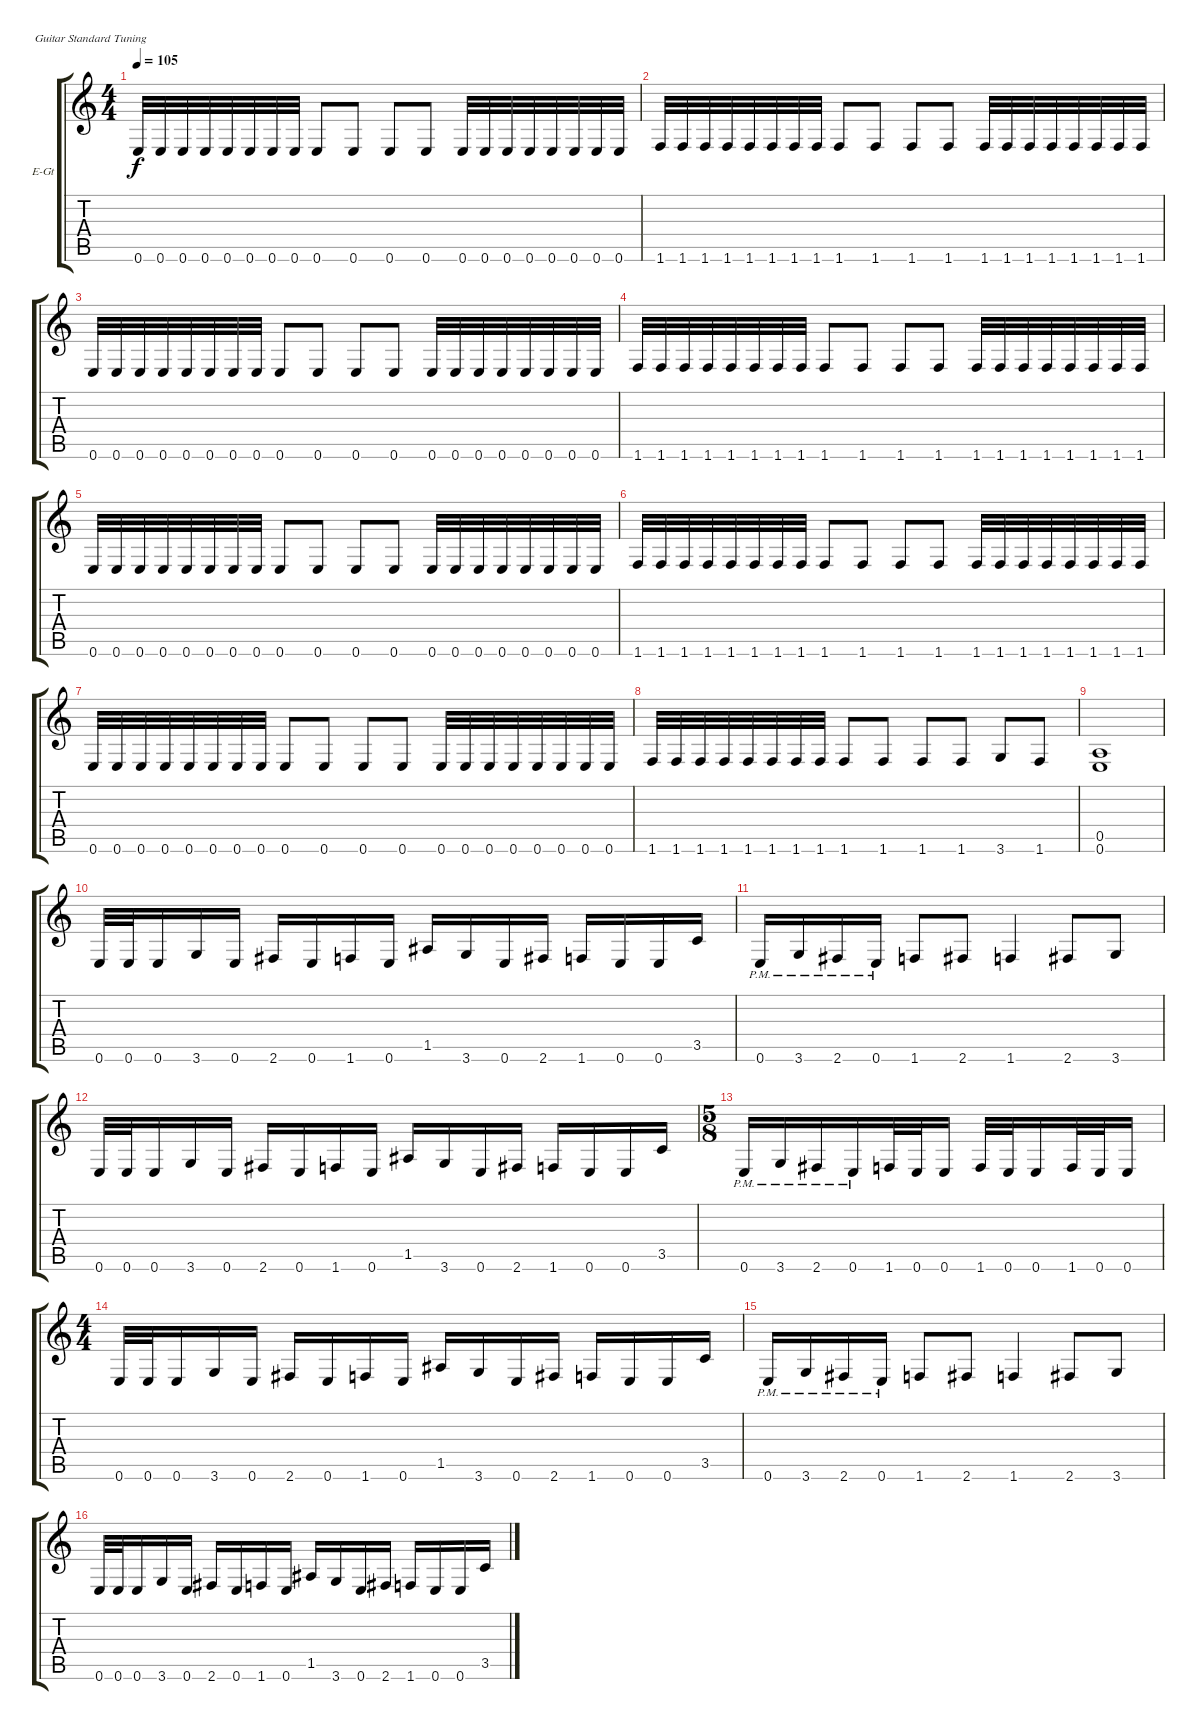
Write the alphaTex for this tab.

\defaultSystemsLayout 4
\bracketExtendMode groupsimilarinstruments
\firstSystemTrackNameOrientation horizontal
\otherSystemsTrackNameOrientation horizontal
\track ("Distortion" "E-Gt") {instrument distortionguitar}
\staff {score tabs}
\tuning (E4 B3 G3 D3 A2 E2)
\ts (4 4)
\tempo 105
\clef g2
\ks c
0.6.32{dy f} 0.6.32 0.6.32 0.6.32 0.6.32 0.6.32 0.6.32 0.6.32 0.6.8 0.6.8 0.6.8 0.6.8 0.6.32 0.6.32 0.6.32 0.6.32 0.6.32 0.6.32 0.6.32 0.6.32 |
1.6.32 1.6.32 1.6.32 1.6.32 1.6.32 1.6.32 1.6.32 1.6.32 1.6.8 1.6.8 1.6.8 1.6.8 1.6.32 1.6.32 1.6.32 1.6.32 1.6.32 1.6.32 1.6.32 1.6.32 |
0.6.32 0.6.32 0.6.32 0.6.32 0.6.32 0.6.32 0.6.32 0.6.32 0.6.8 0.6.8 0.6.8 0.6.8 0.6.32 0.6.32 0.6.32 0.6.32 0.6.32 0.6.32 0.6.32 0.6.32 |
1.6.32 1.6.32 1.6.32 1.6.32 1.6.32 1.6.32 1.6.32 1.6.32 1.6.8 1.6.8 1.6.8 1.6.8 1.6.32 1.6.32 1.6.32 1.6.32 1.6.32 1.6.32 1.6.32 1.6.32 |
0.6.32 0.6.32 0.6.32 0.6.32 0.6.32 0.6.32 0.6.32 0.6.32 0.6.8 0.6.8 0.6.8 0.6.8 0.6.32 0.6.32 0.6.32 0.6.32 0.6.32 0.6.32 0.6.32 0.6.32 |
1.6.32 1.6.32 1.6.32 1.6.32 1.6.32 1.6.32 1.6.32 1.6.32 1.6.8 1.6.8 1.6.8 1.6.8 1.6.32 1.6.32 1.6.32 1.6.32 1.6.32 1.6.32 1.6.32 1.6.32 |
0.6.32 0.6.32 0.6.32 0.6.32 0.6.32 0.6.32 0.6.32 0.6.32 0.6.8 0.6.8 0.6.8 0.6.8 0.6.32 0.6.32 0.6.32 0.6.32 0.6.32 0.6.32 0.6.32 0.6.32 |
1.6.32 1.6.32 1.6.32 1.6.32 1.6.32 1.6.32 1.6.32 1.6.32 1.6.8 1.6.8 1.6.8 1.6.8 3.6.8 1.6.8 |
(0.6 0.5).1 |
0.6.32 0.6.32 0.6.16 3.6.16 0.6.16 2.6.16 0.6.16 1.6.16 0.6.16 1.5.16 3.6.16 0.6.16 2.6.16 1.6.16 0.6.16 0.6.16 3.5.16 |
0.6{pm}.16 3.6{pm}.16 2.6{pm}.16 0.6{pm}.16 1.6.8 2.6.8 1.6.4 2.6.8 3.6.8 |
0.6.32 0.6.32 0.6.16 3.6.16 0.6.16 2.6.16 0.6.16 1.6.16 0.6.16 1.5.16 3.6.16 0.6.16 2.6.16 1.6.16 0.6.16 0.6.16 3.5.16 |
\ts (5 8)
0.6{pm}.16 3.6{pm}.16 2.6{pm}.16 0.6{pm}.16 1.6.32 0.6.32 0.6.16 1.6.32 0.6.32 0.6.16 1.6.32 0.6.32 0.6.16 |
\ts (4 4)
0.6.32 0.6.32 0.6.16 3.6.16 0.6.16 2.6.16 0.6.16 1.6.16 0.6.16 1.5.16 3.6.16 0.6.16 2.6.16 1.6.16 0.6.16 0.6.16 3.5.16 |
0.6{pm}.16 3.6{pm}.16 2.6{pm}.16 0.6{pm}.16 1.6.8 2.6.8 1.6.4 2.6.8 3.6.8 |
0.6.32 0.6.32 0.6.16 3.6.16 0.6.16 2.6.16 0.6.16 1.6.16 0.6.16 1.5.16 3.6.16 0.6.16 2.6.16 1.6.16 0.6.16 0.6.16 3.5.16
